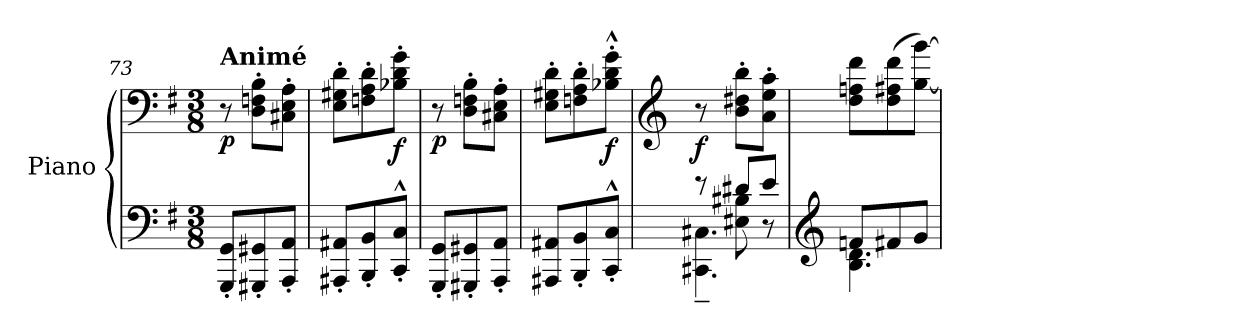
**kern	**kern	**dynam
*part1	*part1	*part1
*staff2	*staff1	*staff1/2
*I"Piano	*	*
*I'Pno.	*	*
!!LO:LB:g=z
*clefF4	*clefF4	*
*k[f#]	*k[f#]	*
*M3/8	*M3/8	*
=73	=73	=73
!	!LO:TX:a:B:t=Animé	!
!	!	!LO:DY:b
8GGG/' 8GG/'L	8r	p
8GGG#X/' 8GG#X/'	8D\' 8Fn\' 8B\'L	.
8AAA/' 8AA/'J	8C#X\' 8E\' 8A\'J	.
=74	=74	=74
8AAA#X/' 8AA#X/'L	8E\' 8G#X\' 8d\'L	.
8BBB/' 8BB/'	8Fn\' 8A\' 8d\'	.
!	!	!LO:DY:b
8CC/'<^^ 8C/'<^^J	8B-X\' 8d\' 8g\'J	f
=75	=75	=75
!	!	!LO:DY:b
8GGG/' 8GG/'L	8r	p
8GGG#X/' 8GG#X/'	8D\' 8Fn\' 8B\'L	.
8AAA/' 8AA/'J	8C#X\' 8E\' 8A\'J	.
=76	=76	=76
8AAA#X/ 8AA#X/L	8E\' 8G#X\' 8d\'L	.
8BBB/' 8BB/'	8Fn\' 8A\' 8d\'	.
!	!	!LO:DY:b
8CC/'<^^ 8C/'<^^J	8B-X\'^^ 8d\'^^ 8g\'^^J	f
=77	=77	=77
*	*clefG2	*
*^	*	*
*	*^	*	*
!	!	!	!	!LO:DY:b
8r	4.CC#X\~ 4.C#X\~	8ryy	8r	f
8d#X/L	.	8E#X\ 8B#X\	8b\' 8dd#X\' 8bb\'L	.
8e/J	.	8r	8a\' 8ee\' 8aa\'J	.
*v	*v	*v	*	*
=78	=78	=78
*clefG2	*	*
*^	*	*
8fn/L	4.B\ 4.d\	8dd\ 8ffn\ 8ddd\L	.
8f#X/	.	(>8dd\ 8ff#X\ 8ddd\	.
8g/J	.	[8gg\ [8ggg\J)	.
*v	*v	*	*
=	=	=
*-	*-	*-
